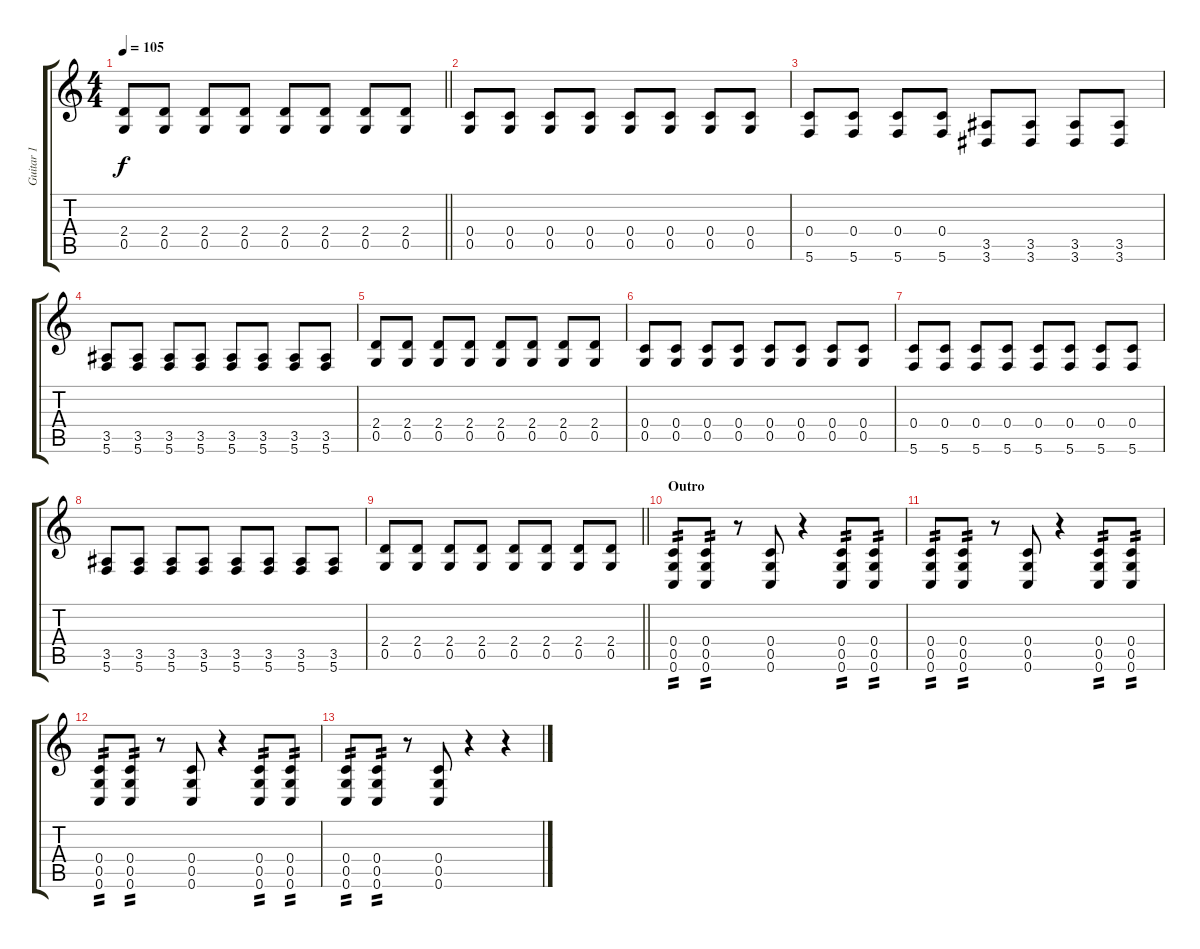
\track ("Guitar 1" "Guitar 1") {instrument distortionguitar}
\staff {score tabs}
\tuning (D4 A3 F3 C3 G2 C2) {hide}
\ts (4 4)
\tempo 105
\clef g2
\barLineRight lightlight
\ks c
(2.4 0.5).8{dy f} (2.4 0.5).8 (2.4 0.5).8 (2.4 0.5).8 (2.4 0.5).8 (2.4 0.5).8 (2.4 0.5).8 (2.4 0.5).8 |
(0.4 0.5).8 (0.4 0.5).8 (0.4 0.5).8 (0.4 0.5).8 (0.4 0.5).8 (0.4 0.5).8 (0.4 0.5).8 (0.4 0.5).8 |
(0.4 5.6).8 (0.4 5.6).8 (0.4 5.6).8 (0.4 5.6).8 (3.5 3.6).8 (3.5 3.6).8 (3.5 3.6).8 (3.5 3.6).8 |
(3.5 5.6).8 (3.5 5.6).8 (3.5 5.6).8 (3.5 5.6).8 (3.5 5.6).8 (3.5 5.6).8 (3.5 5.6).8 (3.5 5.6).8 |
(2.4 0.5).8 (2.4 0.5).8 (2.4 0.5).8 (2.4 0.5).8 (2.4 0.5).8 (2.4 0.5).8 (2.4 0.5).8 (2.4 0.5).8 |
(0.4 0.5).8 (0.4 0.5).8 (0.4 0.5).8 (0.4 0.5).8 (0.4 0.5).8 (0.4 0.5).8 (0.4 0.5).8 (0.4 0.5).8 |
(0.4 5.6).8 (0.4 5.6).8 (0.4 5.6).8 (0.4 5.6).8 (0.4 5.6).8 (0.4 5.6).8 (0.4 5.6).8 (0.4 5.6).8 |
(3.5 5.6).8 (3.5 5.6).8 (3.5 5.6).8 (3.5 5.6).8 (3.5 5.6).8 (3.5 5.6).8 (3.5 5.6).8 (3.5 5.6).8 |
\barLineRight lightlight
(2.4 0.5).8 (2.4 0.5).8 (2.4 0.5).8 (2.4 0.5).8 (2.4 0.5).8 (2.4 0.5).8 (2.4 0.5).8 (2.4 0.5).8 |
\section ("" "Outro")
(0.4 0.5 0.6).8{tp 2} (0.4 0.5 0.6).8{tp 2} r.8 (0.4 0.5 0.6).8 r.4 (0.4 0.5 0.6).8{tp 2} (0.4 0.5 0.6).8{tp 2} |
(0.4 0.5 0.6).8{tp 2} (0.4 0.5 0.6).8{tp 2} r.8 (0.4 0.5 0.6).8 r.4 (0.4 0.5 0.6).8{tp 2} (0.4 0.5 0.6).8{tp 2} |
(0.4 0.5 0.6).8{tp 2} (0.4 0.5 0.6).8{tp 2} r.8 (0.4 0.5 0.6).8 r.4 (0.4 0.5 0.6).8{tp 2} (0.4 0.5 0.6).8{tp 2} |
(0.4 0.5 0.6).8{tp 2} (0.4 0.5 0.6).8{tp 2} r.8 (0.4 0.5 0.6).8 r.4 r.4
